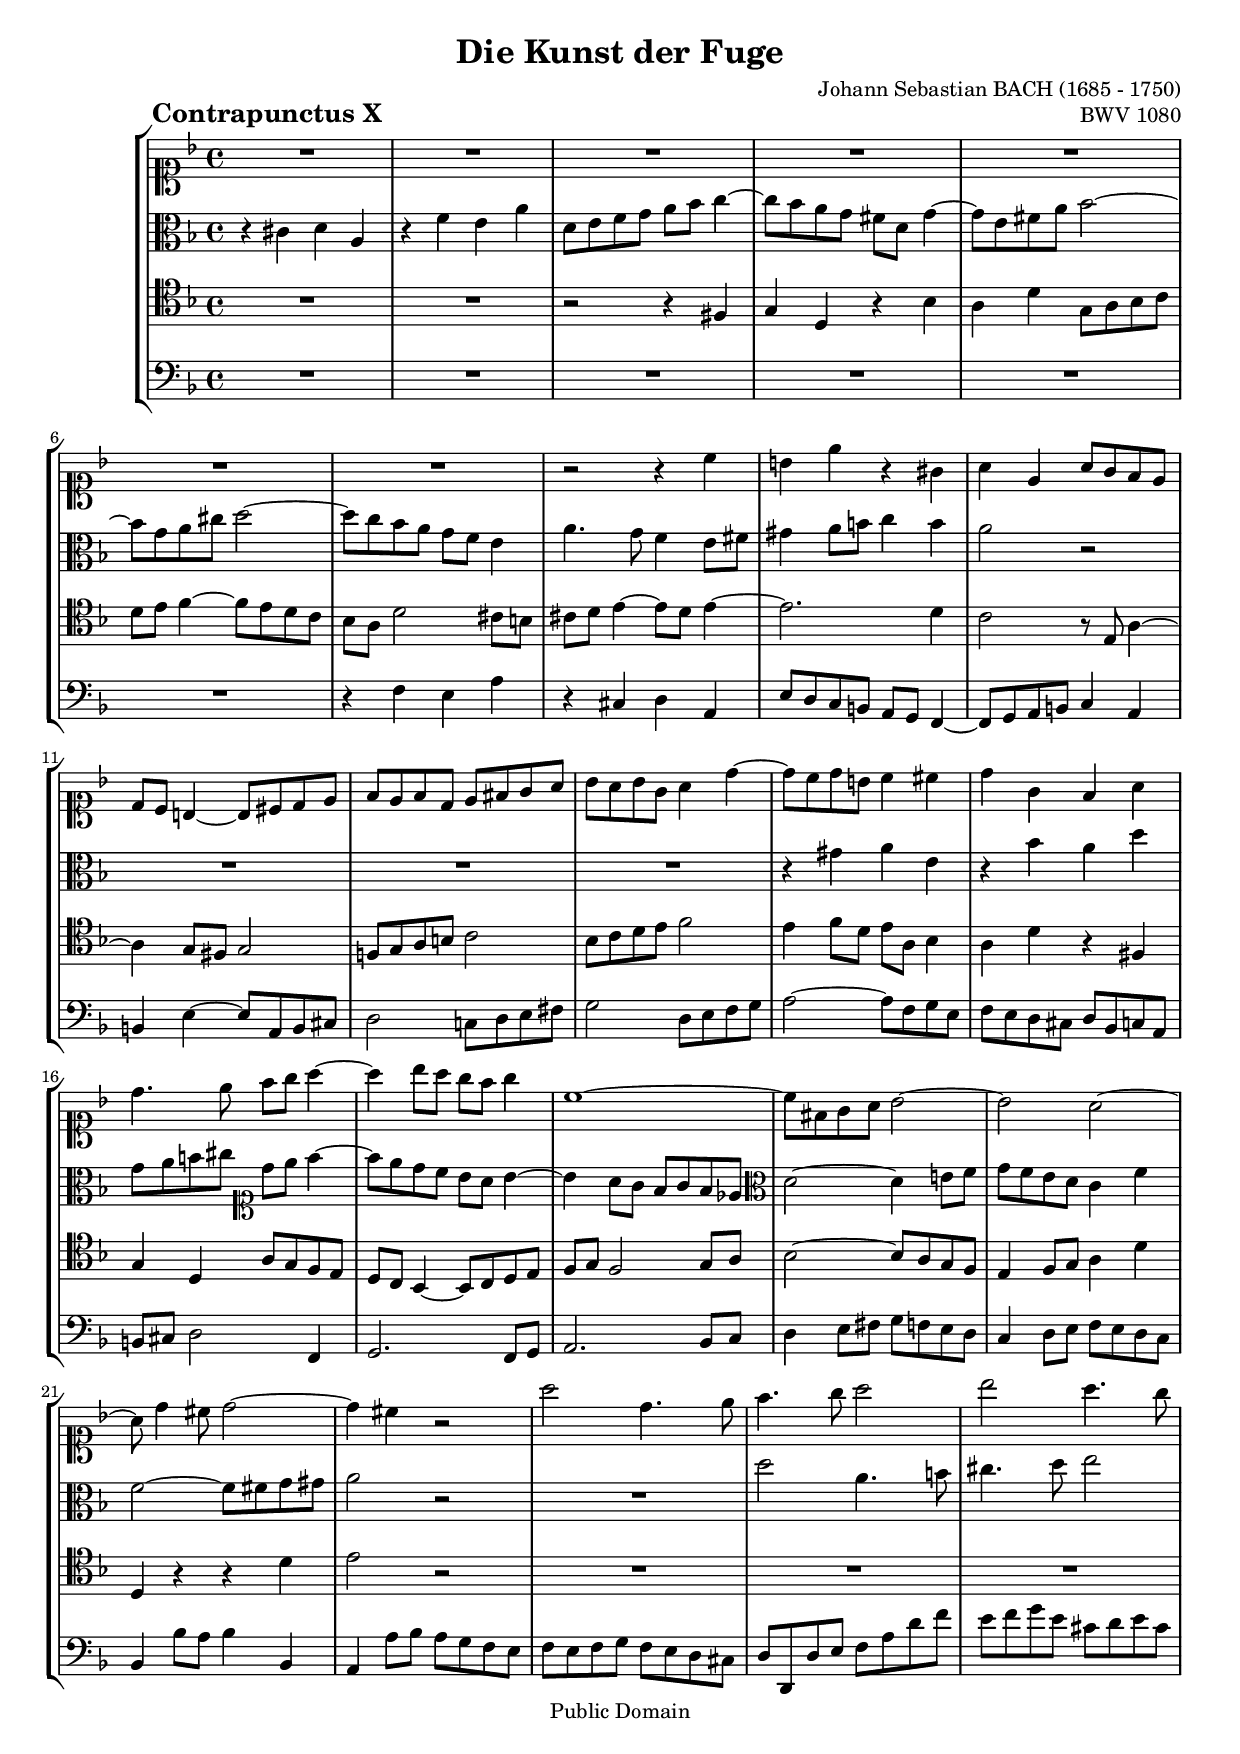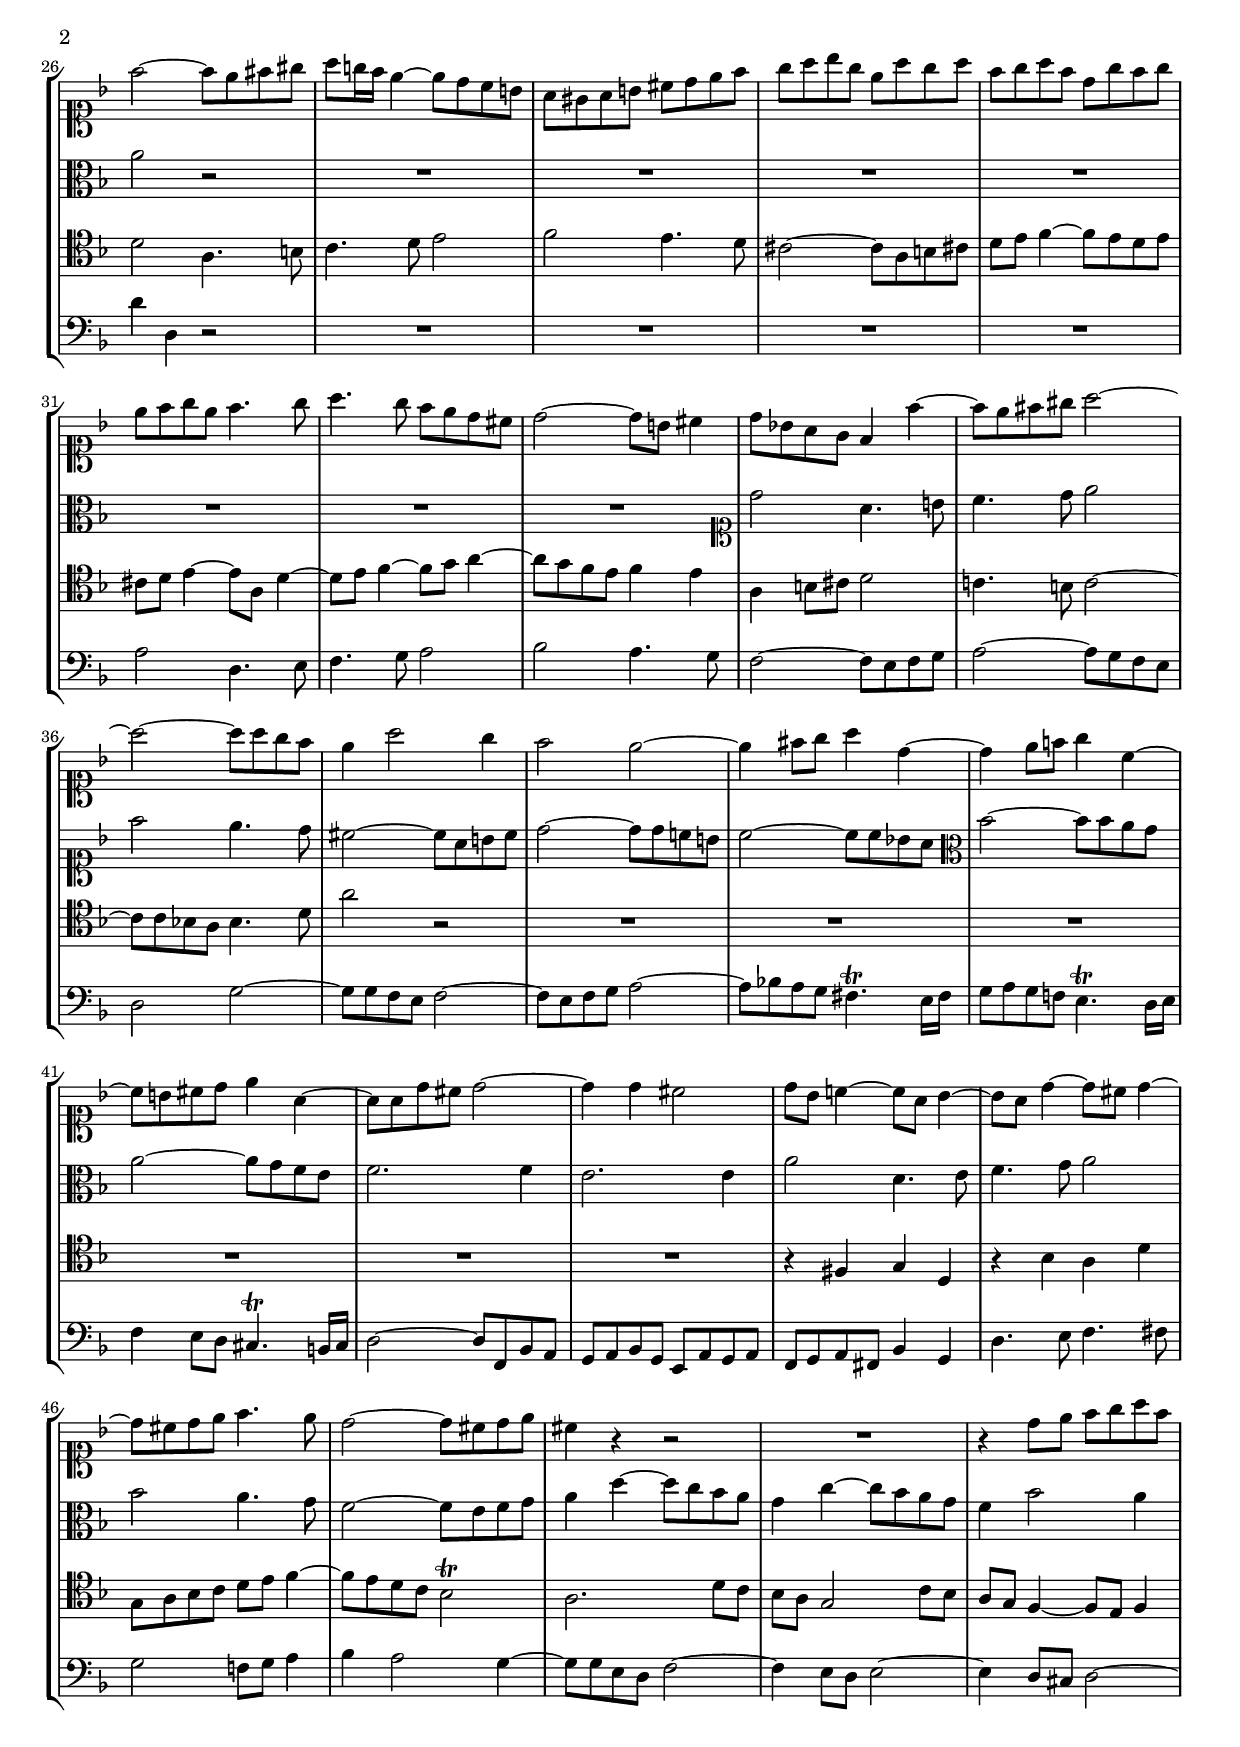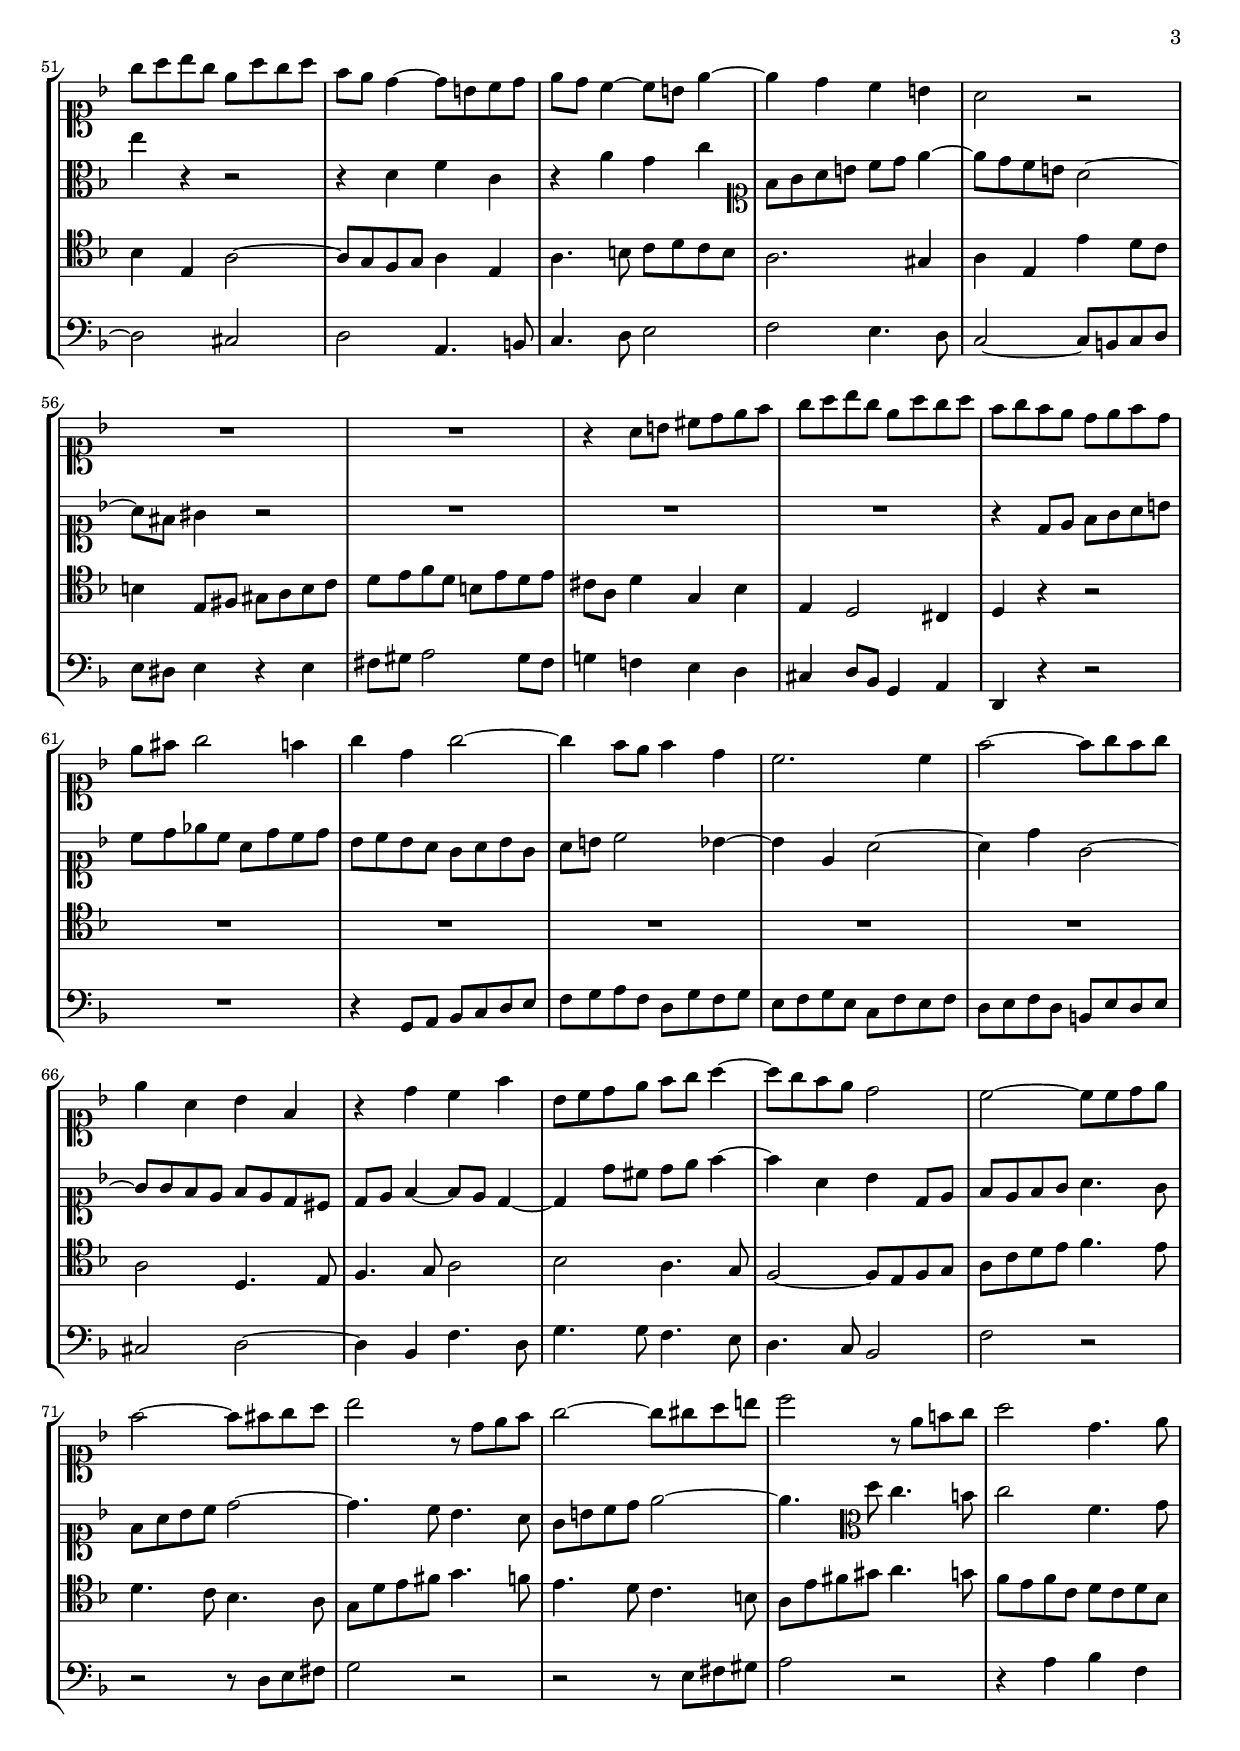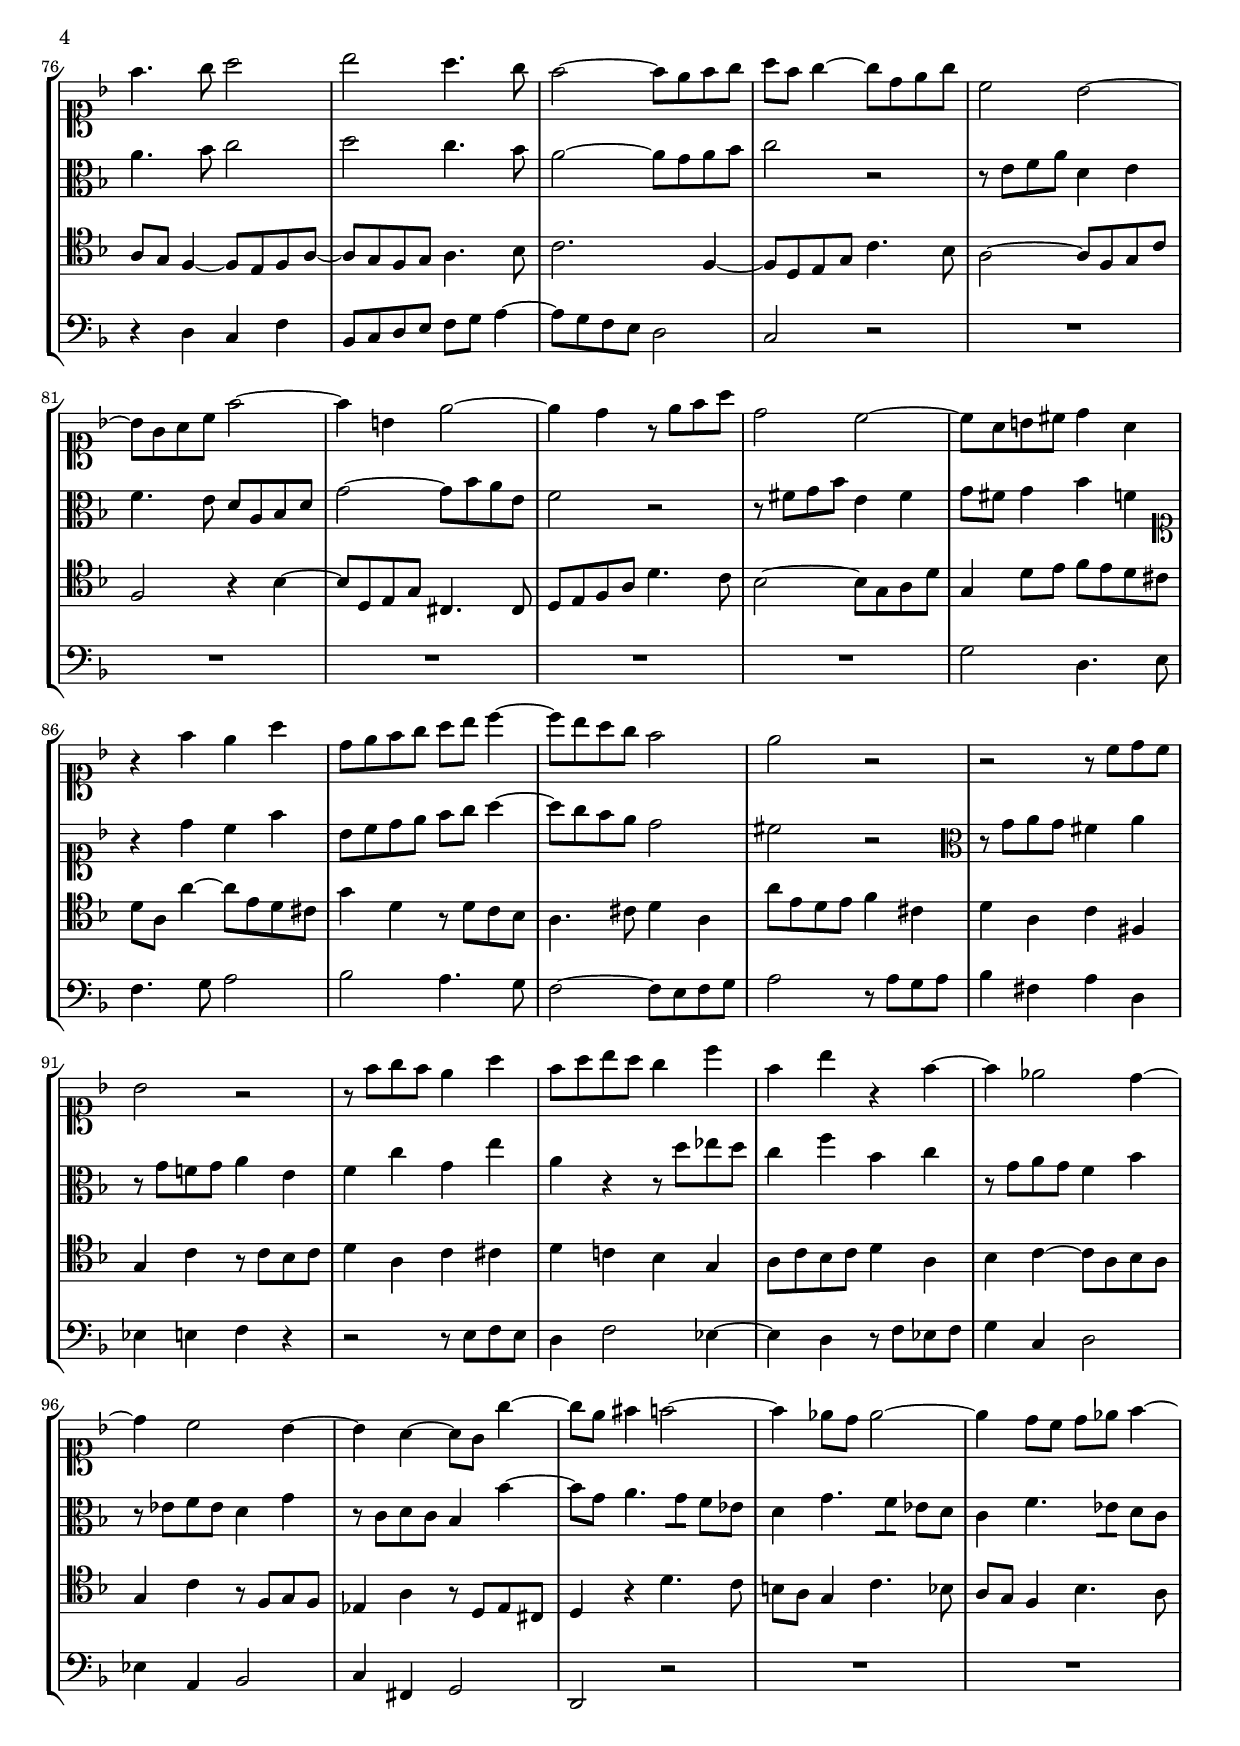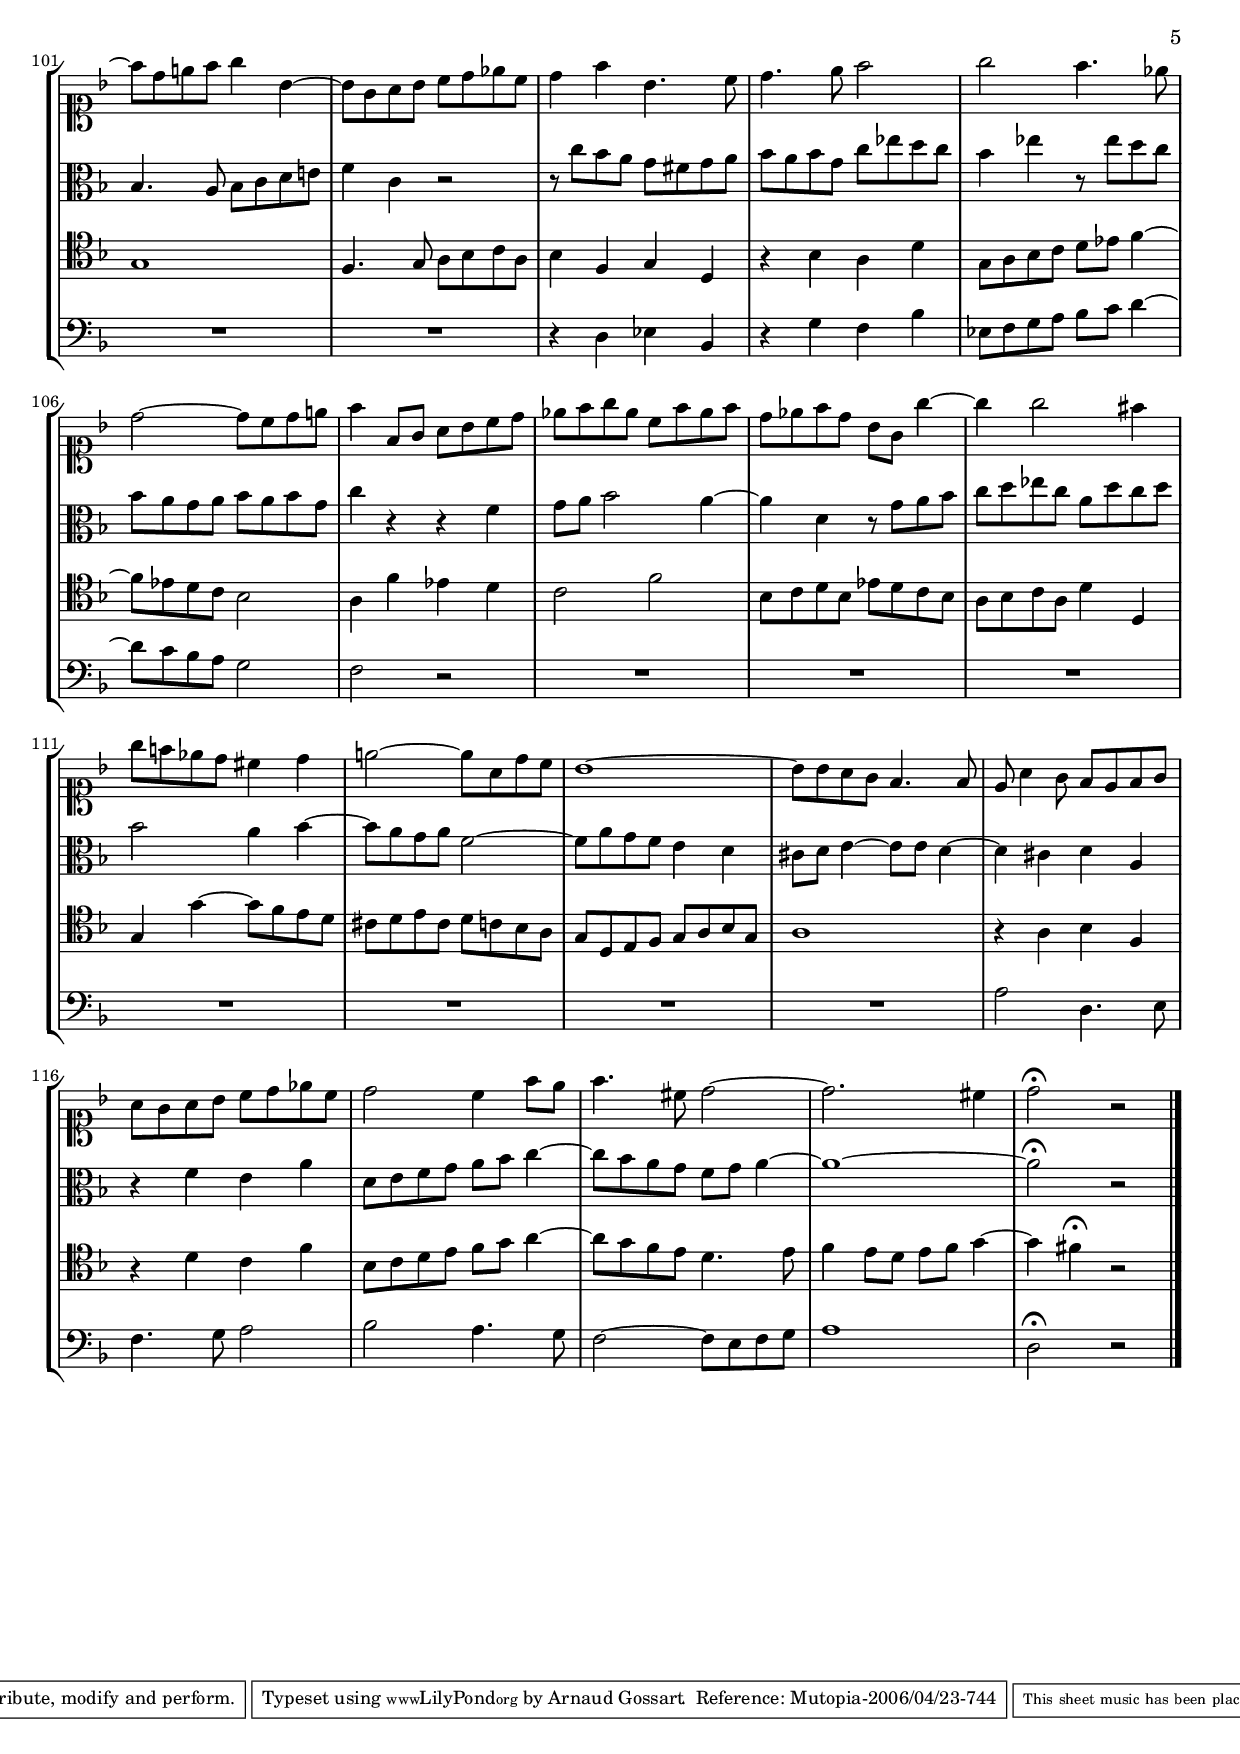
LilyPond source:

\version "2.8.0"

%#(set-default-paper-size "a4")
%#(set-default-paper-size "letter")
#(set-global-staff-size 18)

\header{
title="Die Kunst der Fuge"
piece=\markup{\hspace #10 \bold \huge "Contrapunctus X"}
opus="BWV 1080"
composer="Johann Sebastian BACH (1685 - 1750)"

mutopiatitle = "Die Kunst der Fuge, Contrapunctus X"
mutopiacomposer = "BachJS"
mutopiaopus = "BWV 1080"
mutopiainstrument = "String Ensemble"
date = "?-1750"
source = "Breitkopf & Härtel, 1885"
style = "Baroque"
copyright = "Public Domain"
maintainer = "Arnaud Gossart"
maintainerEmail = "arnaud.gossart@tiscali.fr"
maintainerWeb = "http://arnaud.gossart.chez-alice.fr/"
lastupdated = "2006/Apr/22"

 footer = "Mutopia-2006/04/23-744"
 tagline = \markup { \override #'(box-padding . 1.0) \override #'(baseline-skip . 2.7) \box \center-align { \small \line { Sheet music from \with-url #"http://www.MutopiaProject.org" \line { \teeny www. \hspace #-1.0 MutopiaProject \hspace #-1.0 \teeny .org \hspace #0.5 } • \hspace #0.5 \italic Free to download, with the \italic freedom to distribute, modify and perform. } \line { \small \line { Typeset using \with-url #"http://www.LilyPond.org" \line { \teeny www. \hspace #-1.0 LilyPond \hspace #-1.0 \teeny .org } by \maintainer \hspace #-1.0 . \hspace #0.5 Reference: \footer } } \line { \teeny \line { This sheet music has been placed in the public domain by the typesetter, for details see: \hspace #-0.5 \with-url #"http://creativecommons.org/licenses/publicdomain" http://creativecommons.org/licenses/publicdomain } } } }
}

% Voices %%%%%%%%%%%%%%%%%%%%%%%%%%%%%%%%%%%%%%%%%%%%%%%%%%%%%

soprano = \relative c''{

	%\set Staff.midiInstrument = "harpsichord"

	R1*7						%1 to 7
	r2 r4 c
	b e r gis,
	a e a8 g f e				%10
	d c b4~ b8 cis d e
	f e f d e fis g a
	bes a bes g a4 d~
	d8 c d b c4 cis
	d g, f a					%15
	d4. e8 f g a4~
	a bes8 a g f g4
	c,1~
	c8 fis, g a bes2~
	bes a~						%20
	a8 d4 cis8 d2~
	d4 cis r2
	a'2 d,4. e8
	f4. g8 a2
	bes a4. g8					%25
	f2~ f8 e fis gis
	a g!16 f e4~ e8 d c b
	a gis a b cis d e f
	g a bes g e a g a
	f g a f d g f g				%30
	e f g e f4. g8 
	a4. g8 f e d cis
	d2~ d8 b cis4
	d8 bes! a g f4 f'~
	f8 e fis gis a2~			%35
	a~ a8 a g f
	e4 a2 g4
	f2 e~
	e4 fis8 g a4 d,~
	d e8 f! g4 c,~				%40
	c8 b cis d e4 a,~
	a8 a d cis d2~
	d4 d cis2
	d8 bes c!4~ c8 a bes4~
	bes8 a d4~ d8 cis d4~		%45
	d8 cis d e f4. e8
	d2~ d8 cis d e
	cis4 r r2
	R1
	r4 d8 e f g a f				%50
	g a bes g e a g a
	f e d4~ d8 b c d
	e d c4~ c8 b e4~
	e d c b
	a2 r 						%55
	R1*2						%--
	r4 a8 b cis d e f
	g a bes g e a g a
	f g f e d e f d				%60
	e fis g2 f4
	g d g2~
	g4 f8 e f4 d
	c2. c4
	f2~ f8 g f g				%65
	e4 a, bes f
	r d' c f
	bes,8 c d e f g a4~
	a8 g f e d2
	c~ c8 c d e					%70
	f2~ f8 fis g a
	bes2 r8 d, e f
	g2~ g8 gis a b
	c2 r8 e, f! g
	a2 d,4. e8					%75
	f4. g8 a2
	bes a4. g8
	f2~ f8 e f g
	a f g4~ g8 d e g
	c,2 bes~					%80
	bes8 g a c f2~
	f4 b, e2~
	e4 d r8 e f a
	d,2 c~
	c8 a b cis d4 a				%85
	r f' e a
	d,8 e f g a bes c4~
	c8 bes a g f2
	e r
	r r8 c d c					%90
	bes2 r
	r8 f' g f e4 a
	f8 a bes a g4 c
	f, bes r f~
	f ees2 d4~					%95
	d c2 bes4~
	bes a~ a8 g g'4~
	g8 e fis4 f2~
	f4 ees8 d ees2~
	ees4 d8 c d ees f4~ 		%100
	f8 d e! f g4 bes,~
	bes8 g a bes c d ees c
	d4 f bes,4. c8
	d4. e8 f2
	g f4. ees8					%105
	d2~ d8 c d e!
	f4 f,8 g a bes c d
	ees f g ees c f ees f
	d ees f d bes g g'4~
	g g2 fis4					%110
	g8 f! ees d cis4 d
	e!2~ e8 a, d c
	bes1~
	bes8 bes a g f4. f8
	e a4 g8 f e f g				%115
	a g a bes c d ees c
	d2 c4 f8 e
	f4. cis8 d2~
	d2. cis4
	d2\fermata r				%120
	
}

%%%%%%%%%%%%%%%%%%%%%%%%%%%%%%%%%%%%%%%%%%%%%%%%%%%%%%%%%%%%%%

alto = \relative c'{

	%\set Staff.midiInstrument = "harpsichord"

	r4 cis d a					%1
	r f' e a
	d,8 e f g a bes c4~
	c8 bes a g fis d g4~
	g8 e fis a bes2~			%5
	bes8 g a cis d2~
	d8 c bes a g f e4
	a4. g8 f4 e8 fis
	gis4 a8 b c4 b
	a2 r 						%10
	R1*3						%--
	r4 gis a e
	r bes' a d					%15
	g,8 a b cis	\clef soprano d e f4~
	f8 e d c bes a bes4~
	bes a8 g f g f ees
	\clef alto d2~ d4 e!8 f
	g f e d c4 f				%20
	f2~ f8 fis g gis
	a2 r
	R1
	d2 a4. b8
	cis4. d8 e2					%25
	a, r
	R1*7						%--
	\clef soprano d2 a4. b8
	c4. d8 e2					%35
	f e4. d8 
	cis2~ cis8 a b cis
	d2~ d8 d c! b
	c2~ c8 c bes! a
	\clef alto bes2~ bes8 bes a g	%40
	a2~ a8 g f e
	f2. f4
	e2. e4
	a2 d,4. e8
	f4. g8 a2					%45
	bes a4. g8
	f2~ f8 e f g
	a4 d~ d8 c bes a
	g4 c~ c8 bes a g
	f4 bes2 a4					%50
	e' r r2
	r4 d, f c
	r a' g c
	\clef soprano f,8 g a b c d e4~
	e8 d c b a2~				%55
	a8 fis gis4 r2
	R1*3						%--
	r4 d8 e f g a b				%60
	c d ees c a d c d
	bes c bes a g a bes g
	a b c2 bes4~
	bes e, a2~
	a4 d g,2~					%65
	g8 g f e f e d cis
	d e f4~ f8 e d4~
	d d'8 cis d e f4~
	f a, bes d,8 e
	f e f g a4. g8				%70
	f a bes c d2~
	d4. c8 bes4. a8
	g b c d e2~
	e4. \clef alto d8 c4. b8
	c2 f,4. g8					%75
	a4. bes8 c2
	d c4. bes8
	a2~ a8 g a bes
	c2 r
	r8 e, f a d,4 e				%80
	f4. e8 d a bes d
	g2~ g8 bes a e
	f2 r
	r8 fis g bes e,4 fis
	g8 fis g4 bes f				%85
	\clef soprano r4 d' c f
	bes,8 c d e f g a4~
	a8 g f e d2
	cis r
	\clef alto r8 g a g fis4 a	%90
	r8 g f! g a4 e
	f c' g e'
	a, r r8 d ees d
	c4 f bes, c
	r8 g a g f4 bes				%95
	r8 ees, f ees d4 g
	r8 c, d c bes4 bes'~
	bes8 g a4. g8[] f ees
	d4 g4. f8[] ees d
	c4 f4. ees8[] d c			%100
	bes4. a8 bes c d e!
	f4 c r2
	r8 c' bes a g fis g a
	bes a bes g c ees d c
	bes4 ees r8 ees d c			%105
	bes a g a bes a bes g
	c4 r r f,
	g8 a bes2 a4~
	a d, r8 g a bes
	c d ees c a d c d			%110
	bes2 a4 bes~
	bes8 a g a f2~
	f8 a g f e4 d
	cis8 d e4~ e8 e d4~
	d cis d a					%115
	r f' e a
	d,8 e f g a bes c4~
	c8 bes a g f g a4~
	a1~
	a2\fermata r				%120

}

%%%%%%%%%%%%%%%%%%%%%%%%%%%%%%%%%%%%%%%%%%%%%%%%%%%%%%%%%%%%%%

tenor = \relative c{

	%\set Staff.midiInstrument = "harpsichord"

	R1*2						%1 to 2
	r2 r4 fis
	g d r bes'
	a d g,8 a bes c				%5
	d e f4~ f8 e d c
	bes a d2 cis8 b
	cis d e4~ e8 d e4~
	e2. d4
	c2 r8 e, a4~				%10
	a g8 fis g2
	f!8 g a b c2
	bes8 c d e f2
	e4 f8 d e a, bes4
	a d r fis,					%15
	g d a'8 g f e 
	d c bes4~ bes8 c d e
	f g f2 g8 a
	bes2~ bes8 a g f
	e4 f8 g a4 d				%20
	d, r r d'
	e2 r
	R1*3						%--
	d2 a4. b8
	c4. d8 e2
	f e4. d8 
	cis2~ cis8 a b cis!
	d e f4~ f8 e d e			%30
	cis d e4~ e8 a, d4~
	d8 e f4~ f8 g a4~
	a8 g f e f4 e
	a, b8 cis d2
	c!4. b8 c2~					%35
	c8 c bes! a bes4. d8
	a'2 r
	R1*6						%--
	r4 fis, g d
	r bes' a d					%45
	g,8 a bes c d e f4~
	f8 e d c bes2\trill
	a2. d8 c
	bes a g2 c8 bes
	a g f4~ f8 e f4				%50
	bes e, a2~
	a8 g f g a4 e
	a4. b8 c d c b
	a2. gis4
	a e e' d8 c					%55
	b4 e,8 fis gis a b c
	d e f d b e d e
	cis a d4 g, bes
	e, d2 cis4
	d r r2						%60
	R1*5						%--
	a'2 d,4. e8
	f4. g8 a2
	bes a4. g8
	f2~ f8 e f g
	a c d e f4. e8				%70
	d4. c8 bes4. a8
	g d' e fis g4. f8
	e4. d8 c4. b8
	a8 e' fis gis a4. g8
	f e f c d c d bes			%75
	a g f4~ f8 e f a~
	a g f g a4. bes8
	c2. f,4~
	f8 d e g c4. bes8
	a2~ a8 f g c				%80
	f,2 r4 bes~
	bes8 d, e g cis,4. cis8
	d e f a d4. c8
	bes2~ bes8 g a d
	g,4 d'8 e f e d cis			%85
	d a a'4~ a8 e d cis
	g'4 d r8 d c bes
	a4. cis8 d4 a
	a'8 e d e f4 cis
	d a c fis,					%90
	g c r8 c bes c
	d4 a c cis
	d c! bes g
	a8 c bes c d4 a
	bes c~ c8 a bes a			%95
	g4 c r8 f, g f
	ees4 a r8 d, ees cis
	d4 r d'4. c8
	b a g4 c4. bes8
	a g f4 bes4. a8				%100
	g1
	f4. g8 a bes c a
	bes4 f g d
	r bes' a d
	g,8 a bes c d ees f4~		%105
	f8 ees d c bes2
	a4 f' ees d
	c2 f
	bes,8 c d bes ees d c bes
	a bes c a d4 d,				%110
	g g'~ g8 f e d
	cis d e cis d c bes a
	g d e f g a bes g
	a1
	r4 a bes f					%115
	r d' c f
	bes,8 c d e f g a4~
	a8 g f e d4. e8
	f4 e8 d e f g4~
	g fis\fermata r2			%120

}

%%%%%%%%%%%%%%%%%%%%%%%%%%%%%%%%%%%%%%%%%%%%%%%%%%%%%%%%%%%%%%%%%%%%

bass = \relative c{

	%\set Staff.midiInstrument = "harpsichord"

	R1*6						%1 to 6
	r4 f e a
	r cis, d a
	e'8 d c b a g f4~
	f8 g a b c4 a				%10
	b e~ e8 a, b cis
	d2 c!8 d e fis
	g2 d8 e f g
	a2~ a8 f g e
	f e d cis d bes c a			%15
	b cis d2 f,4
	g2. f8 g
	a2. bes8 c
	d4 e8 fis g f e d
	c4 d8 e f e d c				%20
	bes4 bes'8 a bes4 bes,
	a a'8 bes a g f e
	f e f g f e d cis
	d d, d' e f a d f
	e f g e cis d e cis			%25
	d4 d, r2
	R1*4						%--
	a'2 d,4. e8
	f4. g8 a2
	bes a4. g8
	f2~ f8 e f g
	a2~ a8 g f e				%35
	d2 g~
	g8 g f e f2~
	f8 e f g a2~
	a8 bes! a g fis4.\trill e16 fis
	g8 a g f! e4.\trill d16 e	%40
	f4 e8 d cis4.\trill b16 cis
	d2~ d8 f, bes a
	g a bes g e a g a
	f g a fis bes4 g
	d'4. e8 f4. fis8			%45
	g2 f!8 g a4
	bes a2 g4~
	g8 g e d f2~
	f4 e8 d e2~
	e4 d8 cis d2~				%50
	d cis
	d a4. b8
	c4. d8 e2
	f e4. d8
	c2~ c8 b c d				%55
	e dis e4 r e
	fis8 gis a2 gis8 fis
	g!4 f! e d
	cis d8 bes g4 a
	d, r r2						%60
	R1
	r4 g8 a bes c d e
	f g a f d g f g
	e f g e c f e f
	d e f d b e d e				%65
	cis2 d~
	d4 bes f'4. d8
	g4. g8 f4. e8
	d4. c8 bes2
	f' r						%70
	r r8 d e fis
	g2 r
	r r8 e fis gis
	a2 r
	r4 a bes f					%75
	r d c f
	bes,8 c d e f g a4~
	a8 g f e d2
	c r
	R1*5						%--
	g'2 d4. e8					%85
	f4. g8 a2
	bes a4. g8
	f2~ f8 e f g
	a2 r8 a g a
	bes4 fis a d,				%90
	ees e f r
	r2 r8 e f e
	d4 f2 ees4~
	ees d r8 f ees f
	g4 c, d2					%95
	ees4 a, bes2
	c4 fis, g2
	d r
	R1*4						%--
	r4 d' ees bes
	r g' f bes
	ees,8 f g a bes c d4~		%105
	d8 c bes a g2
	f r
	R1*7						%--
	a2 d,4. e8					%115
	f4. g8 a2
	bes a4. g8
	f2~ f8 e f g
	a1
	d,2\fermata r				%120
	
	\bar "|."
	
}

%%%%%%%%%%%%%%%%%%%%%%%%%%%%%%%%%%%%%%%%%%%%%%%%%%%%%%%%%%%%%%%%%%%%%%%
% Score %%%%%%%%%%%%%%%%%%%%%%%%%%%%%%%%%%%%%%%%%%%%%%%%%%%%%%%%%%%%%%%
%%%%%%%%%%%%%%%%%%%%%%%%%%%%%%%%%%%%%%%%%%%%%%%%%%%%%%%%%%%%%%%%%%%%%%%

global = {\time 4/4 \key d \minor}

\score{
    \context StaffGroup <<
	\new Staff <<\global \clef soprano \soprano>>
	\new Staff <<\global \clef alto \alto>>
	\new Staff <<\global \clef tenor \tenor>>
	\new Staff <<\global \clef bass \bass>>
    >>
  \midi {\tempo 4=110}
  \layout{}
}

